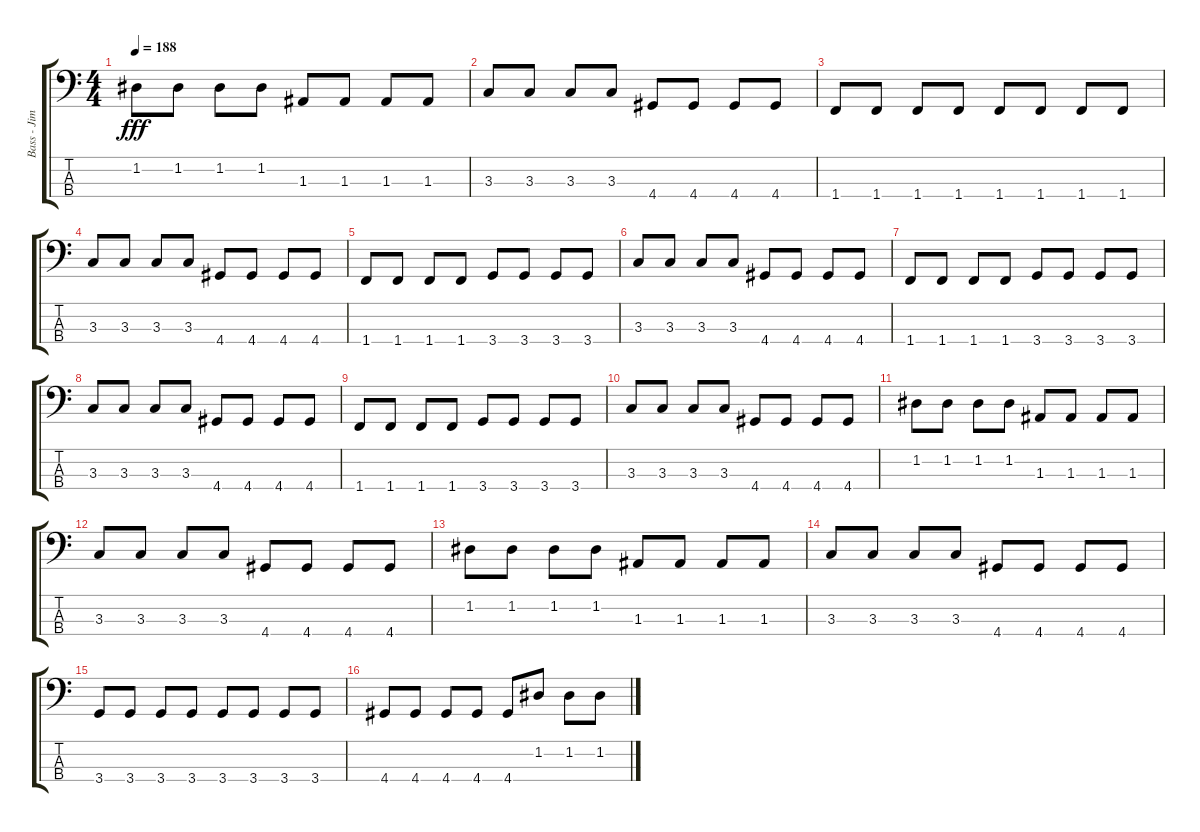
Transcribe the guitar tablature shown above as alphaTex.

\track ("Bass - Jim" "Bass - Jim") {instrument electricbassfinger}
\staff {score tabs}
\tuning (G2 D2 A1 E1) {hide}
\ts (4 4)
\tempo 188
\clef f4
\ks c
1.2.8{dy fff} 1.2.8 1.2.8 1.2.8 1.3.8 1.3.8 1.3.8 1.3.8 |
3.3.8 3.3.8 3.3.8 3.3.8 4.4.8 4.4.8 4.4.8 4.4.8 |
1.4.8 1.4.8 1.4.8 1.4.8 1.4.8 1.4.8 1.4.8 1.4.8 |
3.3.8 3.3.8 3.3.8 3.3.8 4.4.8 4.4.8 4.4.8 4.4.8 |
1.4.8 1.4.8 1.4.8 1.4.8 3.4.8 3.4.8 3.4.8 3.4.8 |
3.3.8 3.3.8 3.3.8 3.3.8 4.4.8 4.4.8 4.4.8 4.4.8 |
1.4.8 1.4.8 1.4.8 1.4.8 3.4.8 3.4.8 3.4.8 3.4.8 |
3.3.8 3.3.8 3.3.8 3.3.8 4.4.8 4.4.8 4.4.8 4.4.8 |
1.4.8 1.4.8 1.4.8 1.4.8 3.4.8 3.4.8 3.4.8 3.4.8 |
3.3.8 3.3.8 3.3.8 3.3.8 4.4.8 4.4.8 4.4.8 4.4.8 |
1.2.8 1.2.8 1.2.8 1.2.8 1.3.8 1.3.8 1.3.8 1.3.8 |
3.3.8 3.3.8 3.3.8 3.3.8 4.4.8 4.4.8 4.4.8 4.4.8 |
1.2.8 1.2.8 1.2.8 1.2.8 1.3.8 1.3.8 1.3.8 1.3.8 |
3.3.8 3.3.8 3.3.8 3.3.8 4.4.8 4.4.8 4.4.8 4.4.8 |
3.4.8 3.4.8 3.4.8 3.4.8 3.4.8 3.4.8 3.4.8 3.4.8 |
4.4.8 4.4.8 4.4.8 4.4.8 4.4.8 1.2.8 1.2.8 1.2.8
